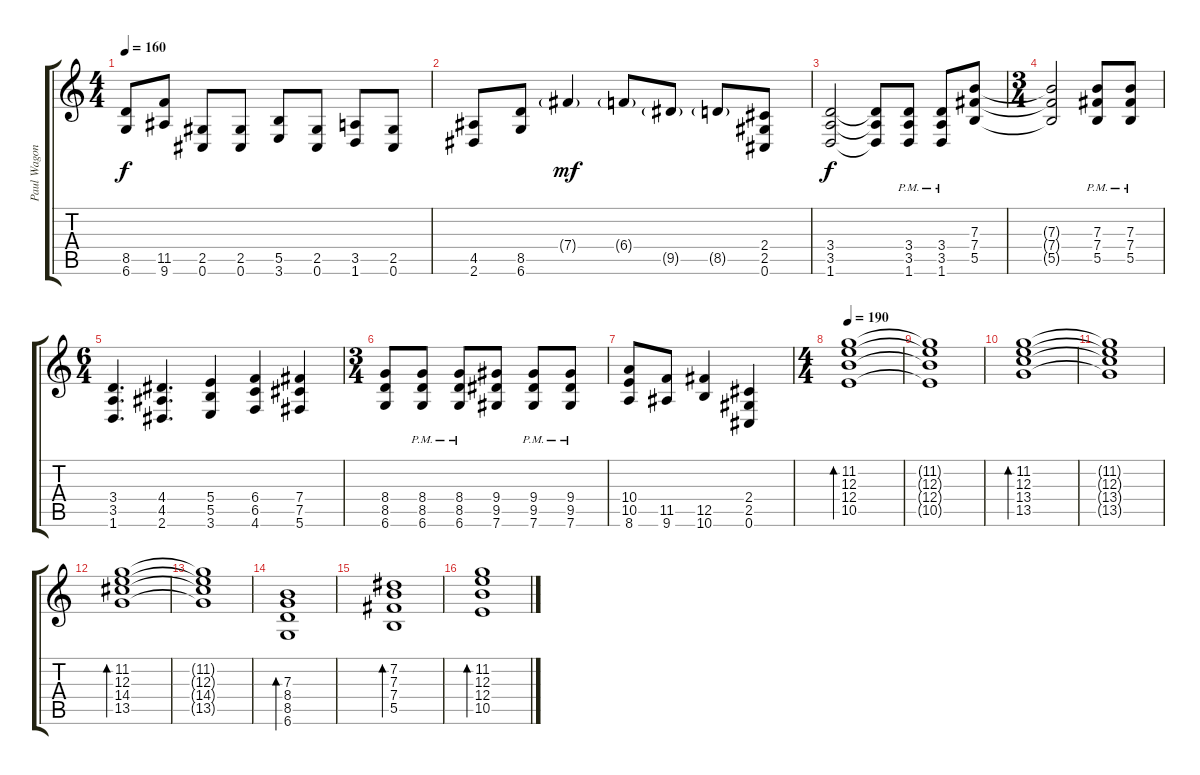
\track ("Paul Wagonner" "Paul Wagon") {instrument distortionguitar}
\staff {score tabs}
\tuning (Db4 Ab3 E3 B2 Gb2 Db2) {hide}
\ts (4 4)
\tempo 160
\clef g2
\ks c
(8.5 6.6).8{dy f} (11.5 9.6).8 (2.5 0.6).8 (2.5 0.6).8 (5.5 3.6).8 (2.5 0.6).8 (3.5 1.6).8 (2.5 0.6).8 |
(4.5 2.6).8 (8.5 6.6).8 7.4{g}.4{dy mf} 6.4{g}.8 9.5{g}.8 8.5{g}.8 (2.4 2.5 0.6).8 |
(3.4 3.5 1.6).2{dy f} (3.4{t} 3.5{t} 1.6{t}).8 (3.4{pm} 3.5{pm} 1.6{pm}).8 (3.4{pm} 3.5{pm} 1.6{pm}).8 (7.3 7.4 5.5).8 |
\ts (3 4)
(7.3{t} 7.4{t} 5.5{t}).2 (7.3{pm} 7.4{pm} 5.5{pm}).8 (7.3{pm} 7.4{pm} 5.5{pm}).8 |
\ts (6 4)
(3.4 3.5 1.6).4{d} (4.4 4.5 2.6).4{d} (5.4 5.5 3.6).4 (6.4 6.5 4.6).4 (7.4 7.5 5.6).4 |
\ts (3 4)
(8.4 8.5 6.6).8 (8.4{pm} 8.5{pm} 6.6{pm}).8 (8.4{pm} 8.5{pm} 6.6{pm}).8 (9.4 9.5 7.6).8 (9.4{pm} 9.5{pm} 7.6{pm}).8 (9.4{pm} 9.5{pm} 7.6{pm}).8 |
(10.4 10.5 8.6).8 (11.5 9.6).8 (12.5 10.6).4 (2.4 2.5 0.6).4 |
\ts (4 4)
\tempo 190
(11.2 12.3 12.4 10.5).1{bd 60 instrument acousticguitarsteel} |
(11.2{t} 12.3{t} 12.4{t} 10.5{t}).1 |
(11.2 12.3 13.4 13.5).1{bd 60} |
(11.2{t} 12.3{t} 13.4{t} 13.5{t}).1 |
(11.2 12.3 14.4 13.5).1{bd 60} |
(11.2{t} 12.3{t} 14.4{t} 13.5{t}).1 |
(7.3 8.4 8.5 6.6).1{bd 60} |
(7.2 7.3 7.4 5.5).1{bd 60} |
(11.2 12.3 12.4 10.5).1{bd 60 instrument acousticguitarsteel}
